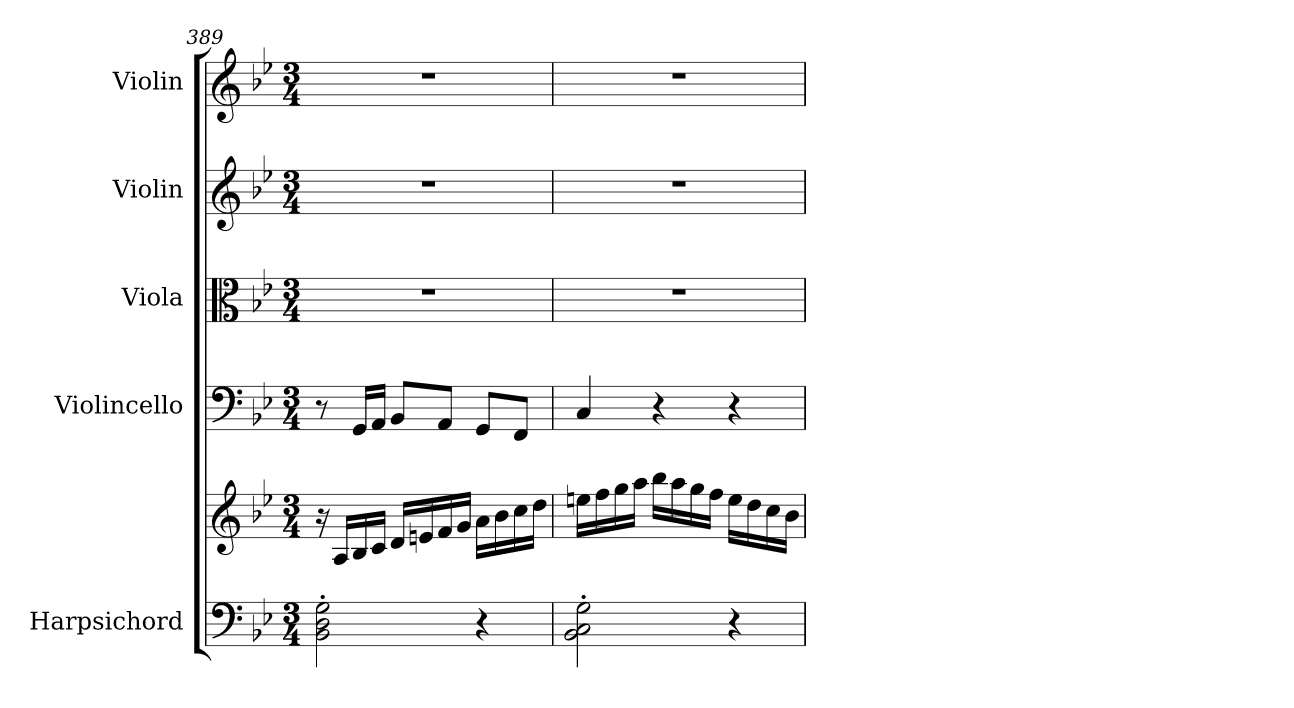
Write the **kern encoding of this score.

**kern	**kern	**kern	**kern	**kern	**kern
*part5	*part5	*part4	*part3	*part2	*part1
*staff6	*staff5	*staff4	*staff3	*staff2	*staff1
*I"Harpsichord	*	*I"Violincello	*I"Viola	*I"Violin	*I"Violin
*I'Hpschd	*	*I'Vc	*I'Vla	*I'Vln	*I'Vln
*clefF4	*clefG2	*clefF4	*clefC3	*clefG2	*clefG2
*k[b-e-]	*k[b-e-]	*k[b-e-]	*k[b-e-]	*k[b-e-]	*k[b-e-]
*M3/4	*M3/4	*M3/4	*M3/4	*M3/4	*M3/4
=389	=389	=389	=389	=389	=389
2BB-\' 2D\' 2G\'	16r	8r	2.r	2.r	2.r
.	16A/LL	.	.	.	.
.	16B-/	16GG/LL	.	.	.
.	16c/JJ	16AA/JJ	.	.	.
.	16d/LL	8BB-/L	.	.	.
.	16en/	.	.	.	.
.	16f/	8AA/J	.	.	.
.	16g/JJ	.	.	.	.
4r	16a\LL	8GG/L	.	.	.
.	16b-\	.	.	.	.
.	16cc\	8FF/J	.	.	.
.	16dd\JJ	.	.	.	.
!!LO:LB:g=z
=390	=390	=390	=390	=390	=390
2BB-\' 2C\' 2G\'	16een\LL	4C/	2.r	2.r	2.r
.	16ff\	.	.	.	.
.	16gg\	.	.	.	.
.	16aa\JJ	.	.	.	.
.	16bb-\LL	4r	.	.	.
.	16aa\	.	.	.	.
.	16gg\	.	.	.	.
.	16ff\JJ	.	.	.	.
4r	16ee\LL	4r	.	.	.
.	16dd\	.	.	.	.
.	16cc\	.	.	.	.
.	16b-\JJ	.	.	.	.
=	=	=	=	=	=
*-	*-	*-	*-	*-	*-
